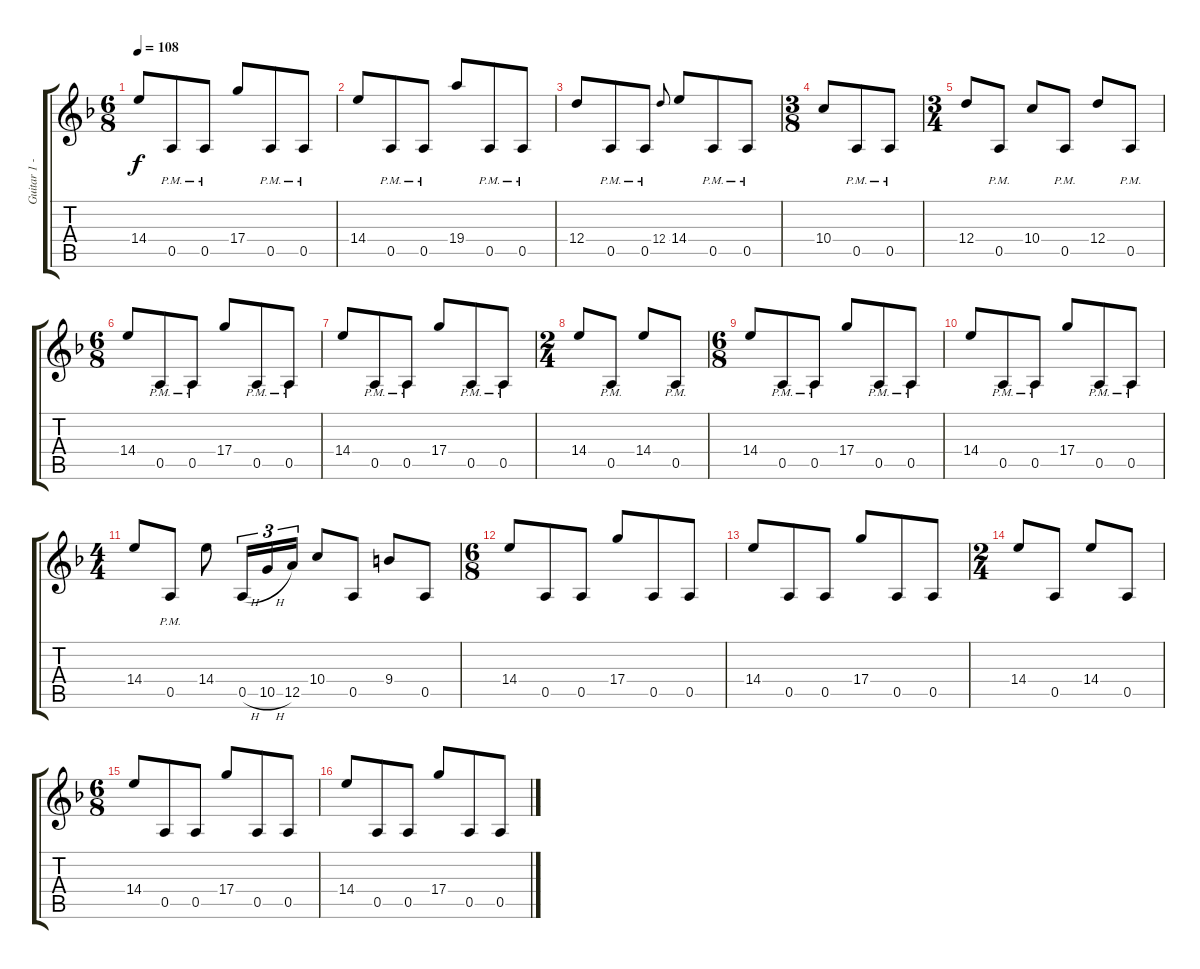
\track ("Guitar 1 - hidden" "Guitar 1 -") {instrument overdrivenguitar}
\staff {score tabs}
\tuning (E4 B3 G3 D3 A2 D2) {hide}
\ts (6 8)
\tempo 108
\clef g2
\ks dminor
14.4.8{dy f} 0.5{pm}.8 0.5{pm}.8 17.4.8 0.5{pm}.8 0.5{pm}.8 |
14.4.8 0.5{pm}.8 0.5{pm}.8 19.4.8 0.5{pm}.8 0.5{pm}.8 |
12.4.8 0.5{pm}.8 0.5{pm}.8 12.4.8{gr onbeat} 14.4.8 0.5{pm}.8 0.5{pm}.8 |
\ts (3 8)
10.4.8 0.5{pm}.8 0.5{pm}.8 |
\ts (3 4)
12.4.8 0.5{pm}.8 10.4.8 0.5{pm}.8 12.4.8 0.5{pm}.8 |
\ts (6 8)
14.4.8 0.5{pm}.8 0.5{pm}.8 17.4.8 0.5{pm}.8 0.5{pm}.8 |
14.4.8 0.5{pm}.8 0.5{pm}.8 17.4.8 0.5{pm}.8 0.5{pm}.8 |
\ts (2 4)
14.4.8 0.5{pm}.8 14.4.8 0.5{pm}.8 |
\ts (6 8)
14.4.8 0.5{pm}.8 0.5{pm}.8 17.4.8 0.5{pm}.8 0.5{pm}.8 |
14.4.8 0.5{pm}.8 0.5{pm}.8 17.4.8 0.5{pm}.8 0.5{pm}.8 |
\ts (4 4)
14.4.8 0.5{pm}.8 14.4.8 0.5{h}.16{tu (3 2)} 10.5{h}.16{tu (3 2)} 12.5.16{tu (3 2)} 10.4.8 0.5.8 9.4.8 0.5.8 |
\ts (6 8)
14.4.8 0.5.8 0.5.8 17.4.8 0.5.8 0.5.8 |
14.4.8 0.5.8 0.5.8 17.4.8 0.5.8 0.5.8 |
\ts (2 4)
14.4.8{volume 9} 0.5.8 14.4.8 0.5.8 |
\ts (6 8)
14.4.8{volume 11} 0.5.8 0.5.8 17.4.8 0.5.8 0.5.8 |
14.4.8 0.5.8 0.5.8 17.4.8 0.5.8 0.5.8
